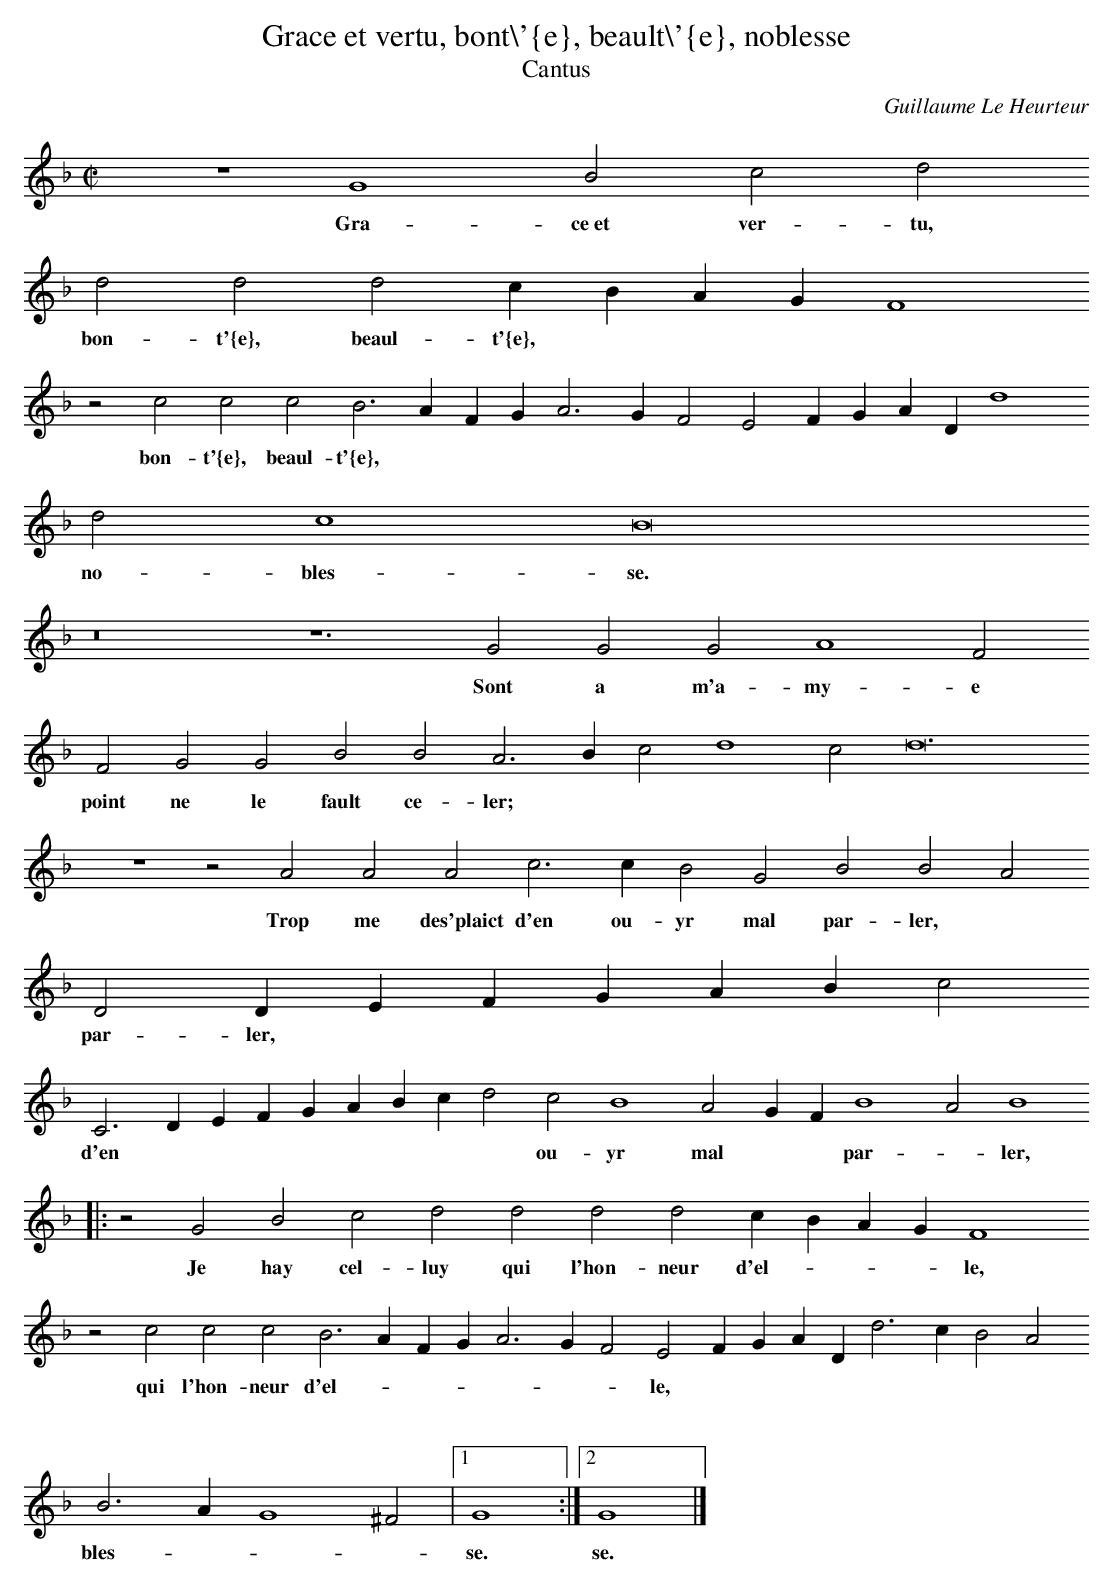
X:1
T:Grace et vertu, bont\\'{e}, beault\\'{e}, noblesse
T:Cantus
C:Guillaume Le Heurteur
z:Transcribed by Laura Conrad http://www.laymusic.org
M:C|
L:1/2
K:G dor
z2 G2 B c d
w: Gra- ce~et ver- tu,
d d d c/ B/ A/ G/ F2
w: bon- t\'{e}, beaul- t\'{e}, * * * *
z c c c B > A F/ G/ A > G F E F/ G/ A/ D/ d2
w: bon- t\'{e}, beaul- t\'{e},  * * * * * * * * * * * *
d c2 B4
w: no- bles- se.
z4 z3 G G G A2 F
w: Sont a m'a- my- e
F G G B B A > B c d2 c d6
w:  point ne le fault ce- ler; * * * * *
z2 z A A A c > c B G B B A
w: Trop me des'plaict d'en ou- yr mal par- ler,
D D/ E/ F/ G/ A/ B/ c
w:par- ler, * * * * * * *
C > D E/ F/ G/ A/ B/ c/ d c B2 A G/ F/ B2 A B2
w: d'en  * * * * * * * * ou- yr mal * *  par- * ler,
|: z G B c  d d d d c/ B/ A/ G/ F2
w: Je hay cel-  luy qui l'hon- neur d'el- * * *  le,
z c c c B > A F/ G/ A > G F E F/ G/ A/ D/ d > c B A
w:qui l'hon- neur d'el- * * * * * * le, * * * * * * * *
B > A  G2 ^F |1 G2  :|2 G2 |]
w: bles- * * * se. se.
